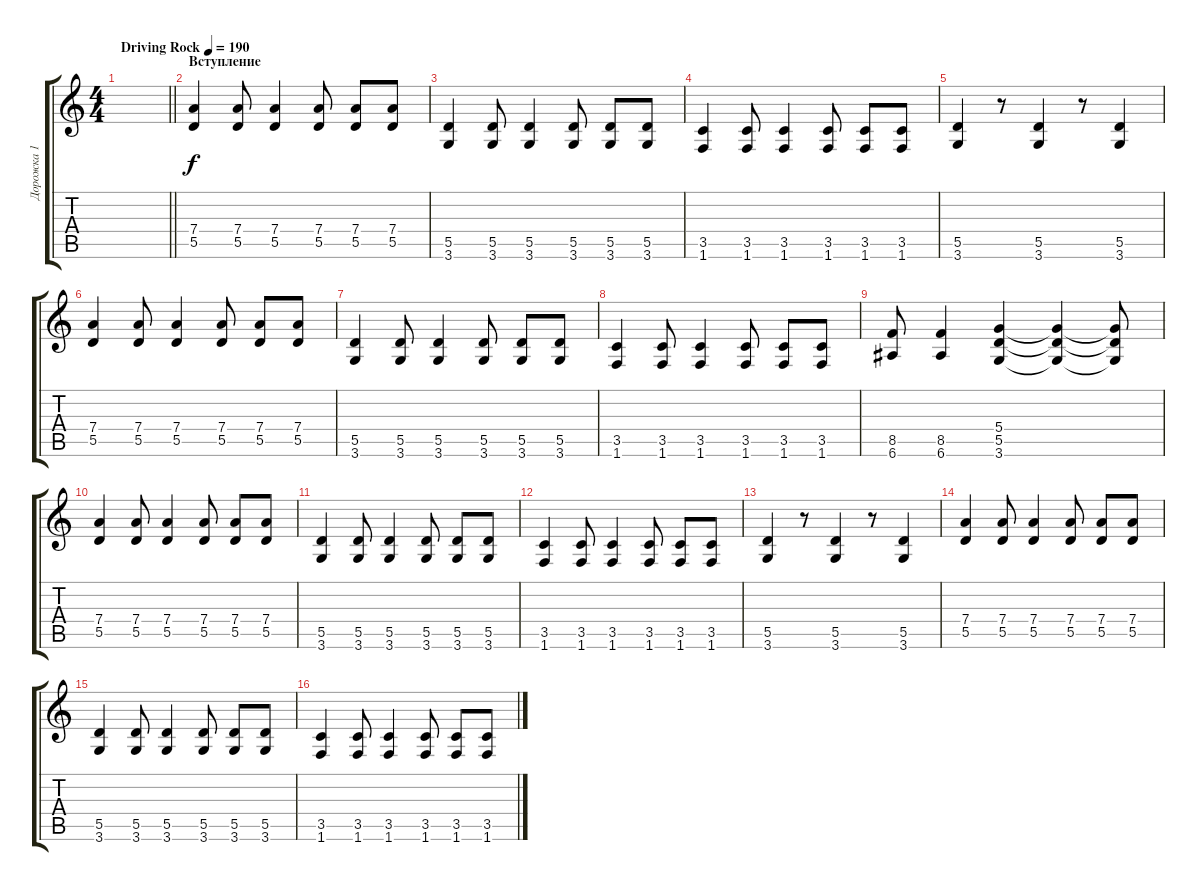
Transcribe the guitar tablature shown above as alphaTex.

\track ("Дорожка 1" "Дорожка 1") {instrument distortionguitar}
\staff {score tabs}
\tuning (E4 B3 G3 D3 A2 E2) {hide}
\ts (4 4)
\tempo (190 "Driving Rock")
\clef g2
\barLineRight lightlight
\ks c
|
\section ("" "Вступление")
(7.4 5.5).4 (7.4 5.5).8 (7.4 5.5).4 (7.4 5.5).8 (7.4 5.5).8 (7.4 5.5).8 |
(5.5 3.6).4 (5.5 3.6).8 (5.5 3.6).4 (5.5 3.6).8 (5.5 3.6).8 (5.5 3.6).8 |
(3.5 1.6).4 (3.5 1.6).8 (3.5 1.6).4 (3.5 1.6).8 (3.5 1.6).8 (3.5 1.6).8 |
(5.5 3.6).4 r.8 (5.5 3.6).4 r.8 (5.5 3.6).4 |
(7.4 5.5).4 (7.4 5.5).8 (7.4 5.5).4 (7.4 5.5).8 (7.4 5.5).8 (7.4 5.5).8 |
(5.5 3.6).4 (5.5 3.6).8 (5.5 3.6).4 (5.5 3.6).8 (5.5 3.6).8 (5.5 3.6).8 |
(3.5 1.6).4 (3.5 1.6).8 (3.5 1.6).4 (3.5 1.6).8 (3.5 1.6).8 (3.5 1.6).8 |
(8.5 6.6).8 (8.5 6.6).4 (5.4 5.5 3.6).4 (5.4{t} 5.5{t} 3.6{t}).4 (5.4{t} 5.5{t} 3.6{t}).8 |
(7.4 5.5).4 (7.4 5.5).8 (7.4 5.5).4 (7.4 5.5).8 (7.4 5.5).8 (7.4 5.5).8 |
(5.5 3.6).4 (5.5 3.6).8 (5.5 3.6).4 (5.5 3.6).8 (5.5 3.6).8 (5.5 3.6).8 |
(3.5 1.6).4 (3.5 1.6).8 (3.5 1.6).4 (3.5 1.6).8 (3.5 1.6).8 (3.5 1.6).8 |
(5.5 3.6).4 r.8 (5.5 3.6).4 r.8 (5.5 3.6).4 |
(7.4 5.5).4 (7.4 5.5).8 (7.4 5.5).4 (7.4 5.5).8 (7.4 5.5).8 (7.4 5.5).8 |
(5.5 3.6).4 (5.5 3.6).8 (5.5 3.6).4 (5.5 3.6).8 (5.5 3.6).8 (5.5 3.6).8 |
(3.5 1.6).4 (3.5 1.6).8 (3.5 1.6).4 (3.5 1.6).8 (3.5 1.6).8 (3.5 1.6).8
